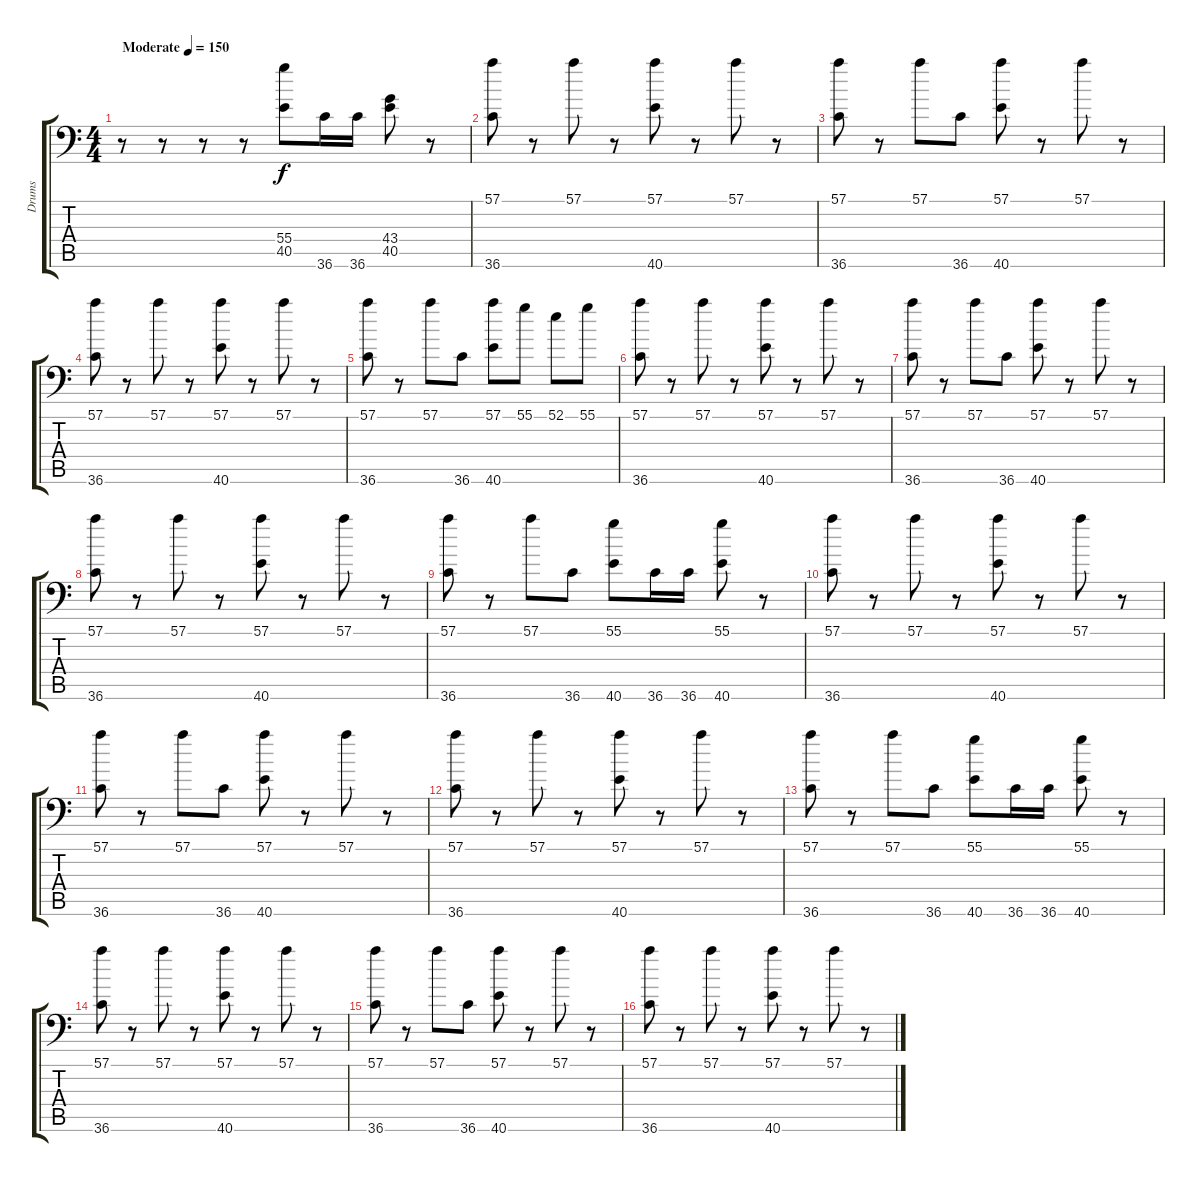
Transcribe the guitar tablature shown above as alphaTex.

\track ("Drums" "Drums") {instrument acousticgrandpiano}
\staff {score tabs}
\tuning (C-1 C-1 C-1 C-1 C-1 C-1) {hide}
\ts (4 4)
\tempo (150 "Moderate")
\clef f4
\ks c
r.8{dy f instrument acousticgrandpiano} r.8 r.8 r.8 (55.4 40.5).8 36.6.16 36.6.16 (43.4 40.5).8 r.8 |
(57.1 36.6).8 r.8 57.1.8 r.8 (57.1 40.6).8 r.8 57.1.8 r.8 |
(57.1 36.6).8 r.8 57.1.8 36.6.8 (57.1 40.6).8 r.8 57.1.8 r.8 |
(57.1 36.6).8 r.8 57.1.8 r.8 (57.1 40.6).8 r.8 57.1.8 r.8 |
(57.1 36.6).8 r.8 57.1.8 36.6.8 (57.1 40.6).8 55.1.8 52.1.8 55.1.8 |
(57.1 36.6).8 r.8 57.1.8 r.8 (57.1 40.6).8 r.8 57.1.8 r.8 |
(57.1 36.6).8 r.8 57.1.8 36.6.8 (57.1 40.6).8 r.8 57.1.8 r.8 |
(57.1 36.6).8 r.8 57.1.8 r.8 (57.1 40.6).8 r.8 57.1.8 r.8 |
(57.1 36.6).8 r.8 57.1.8 36.6.8 (55.1 40.6).8 36.6.16 36.6.16 (55.1 40.6).8 r.8 |
(57.1 36.6).8 r.8 57.1.8 r.8 (57.1 40.6).8 r.8 57.1.8 r.8 |
(57.1 36.6).8 r.8 57.1.8 36.6.8 (57.1 40.6).8 r.8 57.1.8 r.8 |
(57.1 36.6).8 r.8 57.1.8 r.8 (57.1 40.6).8 r.8 57.1.8 r.8 |
(57.1 36.6).8 r.8 57.1.8 36.6.8 (55.1 40.6).8 36.6.16 36.6.16 (55.1 40.6).8 r.8 |
(57.1 36.6).8 r.8 57.1.8 r.8 (57.1 40.6).8 r.8 57.1.8 r.8 |
(57.1 36.6).8 r.8 57.1.8 36.6.8 (57.1 40.6).8 r.8 57.1.8 r.8 |
(57.1 36.6).8 r.8 57.1.8 r.8 (57.1 40.6).8 r.8 57.1.8 r.8
